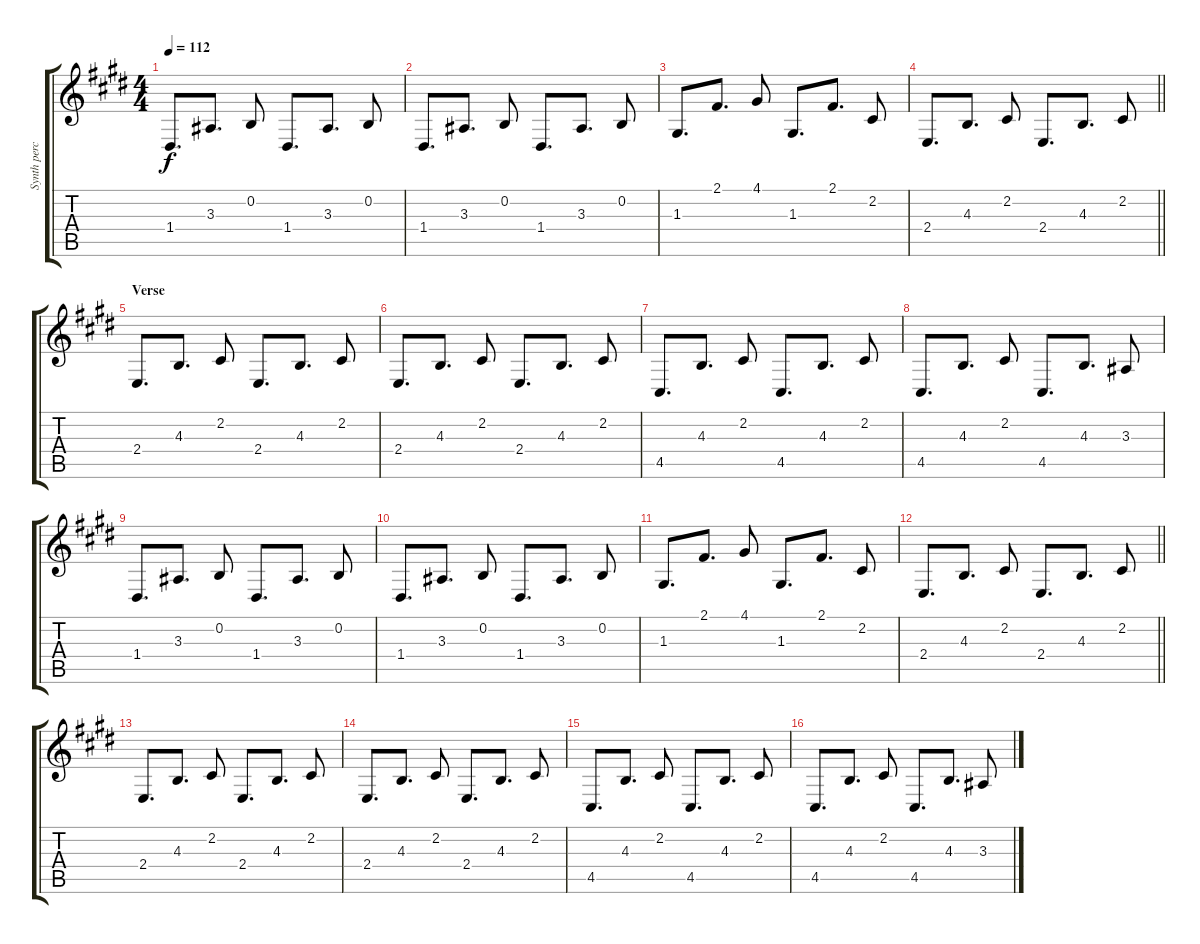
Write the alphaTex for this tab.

\track ("Synth perc" "Synth perc") {instrument kalimba}
\staff {score tabs}
\tuning (E4 B3 G3 D3 A2 Db2) {hide}
\ts (4 4)
\tempo 112
\clef g2
\ks e
1.4.8{d dy f} 3.3.8{d} 0.2.8 1.4.8{d} 3.3.8{d} 0.2.8 |
1.4.8{d} 3.3.8{d} 0.2.8 1.4.8{d} 3.3.8{d} 0.2.8 |
1.3.8{d} 2.1.8{d} 4.1.8 1.3.8{d} 2.1.8{d} 2.2.8 |
\barLineRight lightlight
2.4.8{d} 4.3.8{d} 2.2.8 2.4.8{d} 4.3.8{d} 2.2.8 |
\section ("" "Verse")
2.4.8{d} 4.3.8{d} 2.2.8 2.4.8{d} 4.3.8{d} 2.2.8 |
2.4.8{d} 4.3.8{d} 2.2.8 2.4.8{d} 4.3.8{d} 2.2.8 |
4.5.8{d} 4.3.8{d} 2.2.8 4.5.8{d} 4.3.8{d} 2.2.8 |
4.5.8{d} 4.3.8{d} 2.2.8 4.5.8{d} 4.3.8{d} 3.3.8 |
1.4.8{d} 3.3.8{d} 0.2.8 1.4.8{d} 3.3.8{d} 0.2.8 |
1.4.8{d} 3.3.8{d} 0.2.8 1.4.8{d} 3.3.8{d} 0.2.8 |
1.3.8{d} 2.1.8{d} 4.1.8 1.3.8{d} 2.1.8{d} 2.2.8 |
\barLineRight lightlight
2.4.8{d} 4.3.8{d} 2.2.8 2.4.8{d} 4.3.8{d} 2.2.8 |
2.4.8{d} 4.3.8{d} 2.2.8 2.4.8{d} 4.3.8{d} 2.2.8 |
2.4.8{d} 4.3.8{d} 2.2.8 2.4.8{d} 4.3.8{d} 2.2.8 |
4.5.8{d} 4.3.8{d} 2.2.8 4.5.8{d} 4.3.8{d} 2.2.8 |
4.5.8{d} 4.3.8{d} 2.2.8 4.5.8{d} 4.3.8{d} 3.3.8
